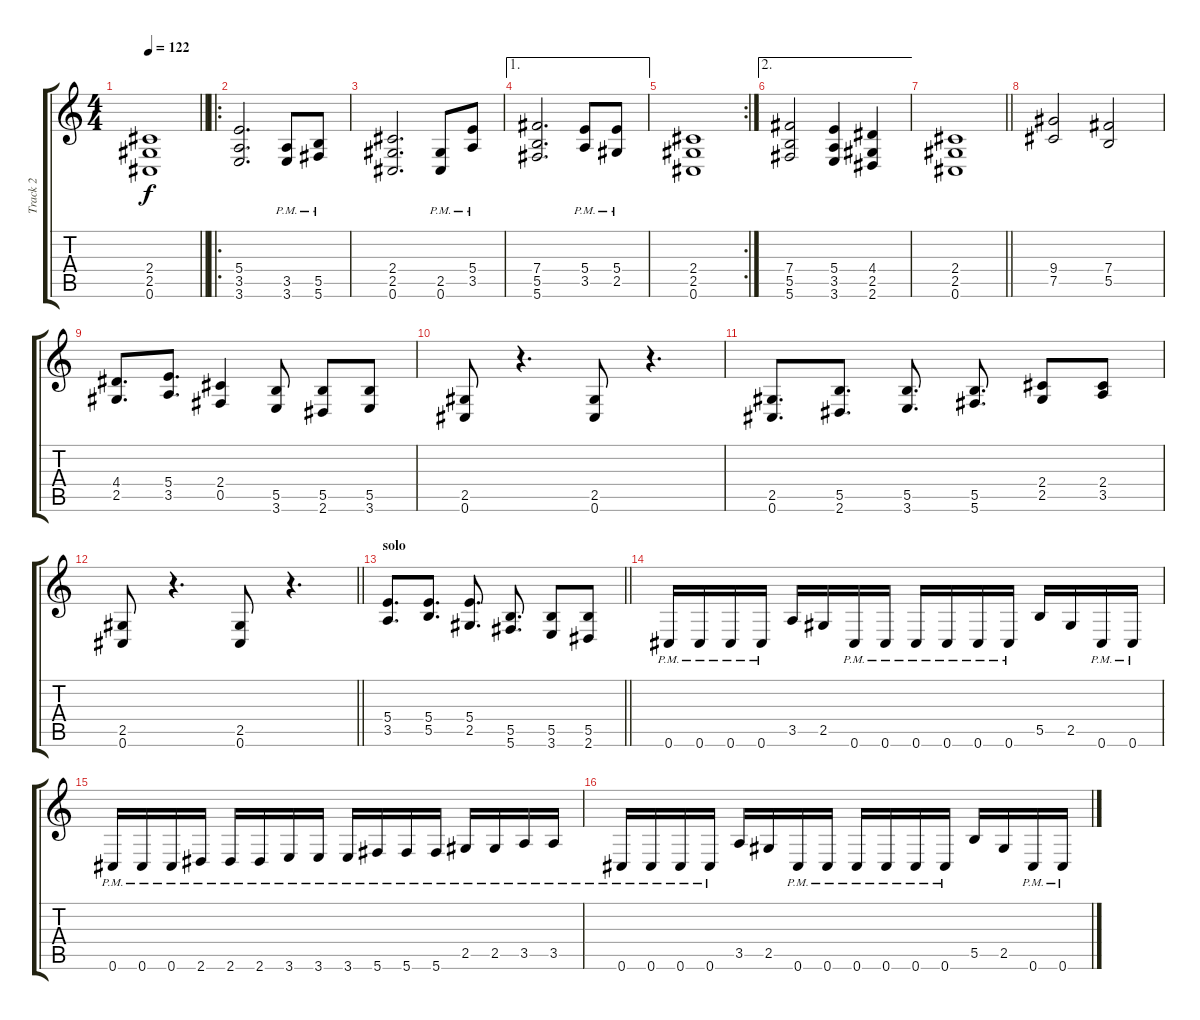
\track ("Track 2" "Track 2") {instrument distortionguitar}
\staff {score tabs}
\tuning (Db4 Ab3 E3 B2 Gb2 Db2) {hide}
\ts (4 4)
\tempo 122
\clef g2
\barLineRight lightlight
\ks c
(2.4 2.5 0.6).1{dy f} |
\ro
(5.4 3.5 3.6).2{d} (3.5{pm} 3.6{pm}).8 (5.5{pm} 5.6{pm}).8 |
(2.4 2.5 0.6).2{d} (2.5{pm} 0.6{pm}).8 (5.4{pm} 3.5{pm}).8 |
\ae 1
(7.4 5.5 5.6).2{d} (5.4{pm} 3.5{pm}).8 (5.4{pm} 2.5{pm}).8 |
\rc 2
(2.4 2.5 0.6).1 |
\ae 2
(7.4 5.5 5.6).2 (5.4 3.5 3.6).4 (4.4 2.5 2.6).4 |
\barLineRight lightlight
(2.4 2.5 0.6).1 |
(9.4 7.5).2 (7.4 5.5).2 |
(4.4 2.5).8{d} (5.4 3.5).8{d} (2.4 0.5).4 (5.5 3.6).8 (5.5 2.6).8 (5.5 3.6).8 |
(2.5 0.6).8 r.4{d} (2.5 0.6).8 r.4{d} |
(2.5 0.6).8{d} (5.5 2.6).8{d} (5.5 3.6).8{d} (5.5 5.6).8{d} (2.4 2.5).8 (2.4 3.5).8 |
\barLineRight lightlight
(2.5 0.6).8 r.4{d} (2.5 0.6).8 r.4{d} |
\section ("" "solo")
\barLineRight lightlight
(5.4 3.5).8{d} (5.4 5.5).8{d} (5.4 2.5).8{d} (5.5 5.6).8{d} (5.5 3.6).8 (5.5 2.6).8 |
0.6{pm}.16 0.6{pm}.16 0.6{pm}.16 0.6{pm}.16 3.5.16 2.5.16 0.6{pm}.16 0.6{pm}.16 0.6{pm}.16 0.6{pm}.16 0.6{pm}.16 0.6{pm}.16 5.5.16 2.5.16 0.6{pm}.16 0.6{pm}.16 |
0.6{pm}.16 0.6{pm}.16 0.6{pm}.16 2.6{pm}.16 2.6{pm}.16 2.6{pm}.16 3.6{pm}.16 3.6{pm}.16 3.6{pm}.16 5.6{pm}.16 5.6{pm}.16 5.6{pm}.16 2.5{pm}.16 2.5{pm}.16 3.5{pm}.16 3.5{pm}.16 |
0.6{pm}.16 0.6{pm}.16 0.6{pm}.16 0.6{pm}.16 3.5.16 2.5.16 0.6{pm}.16 0.6{pm}.16 0.6{pm}.16 0.6{pm}.16 0.6{pm}.16 0.6{pm}.16 5.5.16 2.5.16 0.6{pm}.16 0.6{pm}.16
